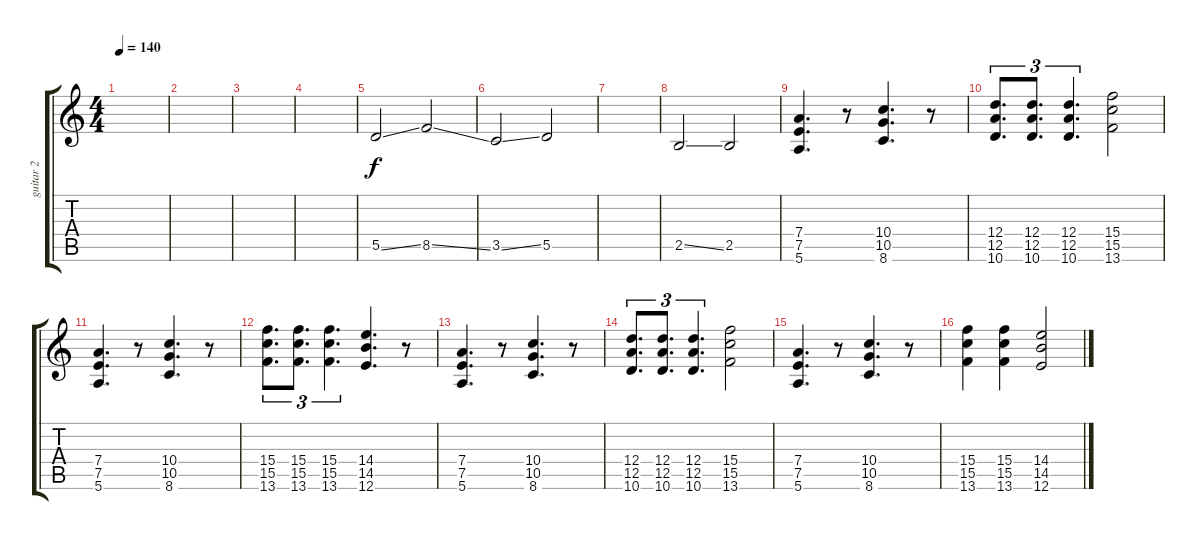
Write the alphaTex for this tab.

\track ("guitar 2" "guitar 2") {instrument distortionguitar}
\staff {score tabs}
\tuning (E4 B3 G3 D3 A2 E2) {hide}
\ts (4 4)
\tempo 140
\clef g2
\ks c
|
|
|
|
5.5{ss}.2 8.5{ss}.2 |
3.5{ss}.2 5.5.2 |
|
2.5{ss}.2 2.5.2 |
(7.4 7.5 5.6).4{d} r.8 (10.4 10.5 8.6).4{d} r.8 |
(12.4 12.5 10.6).8{d tu (3 2)} (12.4 12.5 10.6).8{d tu (3 2)} (12.4 12.5 10.6).4{d tu (3 2)} (15.4 15.5 13.6).2 |
(7.4 7.5 5.6).4{d} r.8 (10.4 10.5 8.6).4{d} r.8 |
(15.4 15.5 13.6).8{d tu (3 2)} (15.4 15.5 13.6).8{d tu (3 2)} (15.4 15.5 13.6).4{d tu (3 2)} (14.4 14.5 12.6).4{d} r.8 |
(7.4 7.5 5.6).4{d} r.8 (10.4 10.5 8.6).4{d} r.8 |
(12.4 12.5 10.6).8{d tu (3 2)} (12.4 12.5 10.6).8{d tu (3 2)} (12.4 12.5 10.6).4{d tu (3 2)} (15.4 15.5 13.6).2 |
(7.4 7.5 5.6).4{d} r.8 (10.4 10.5 8.6).4{d} r.8 |
(15.4 15.5 13.6).4 (15.4 15.5 13.6).4 (14.4 14.5 12.6).2
